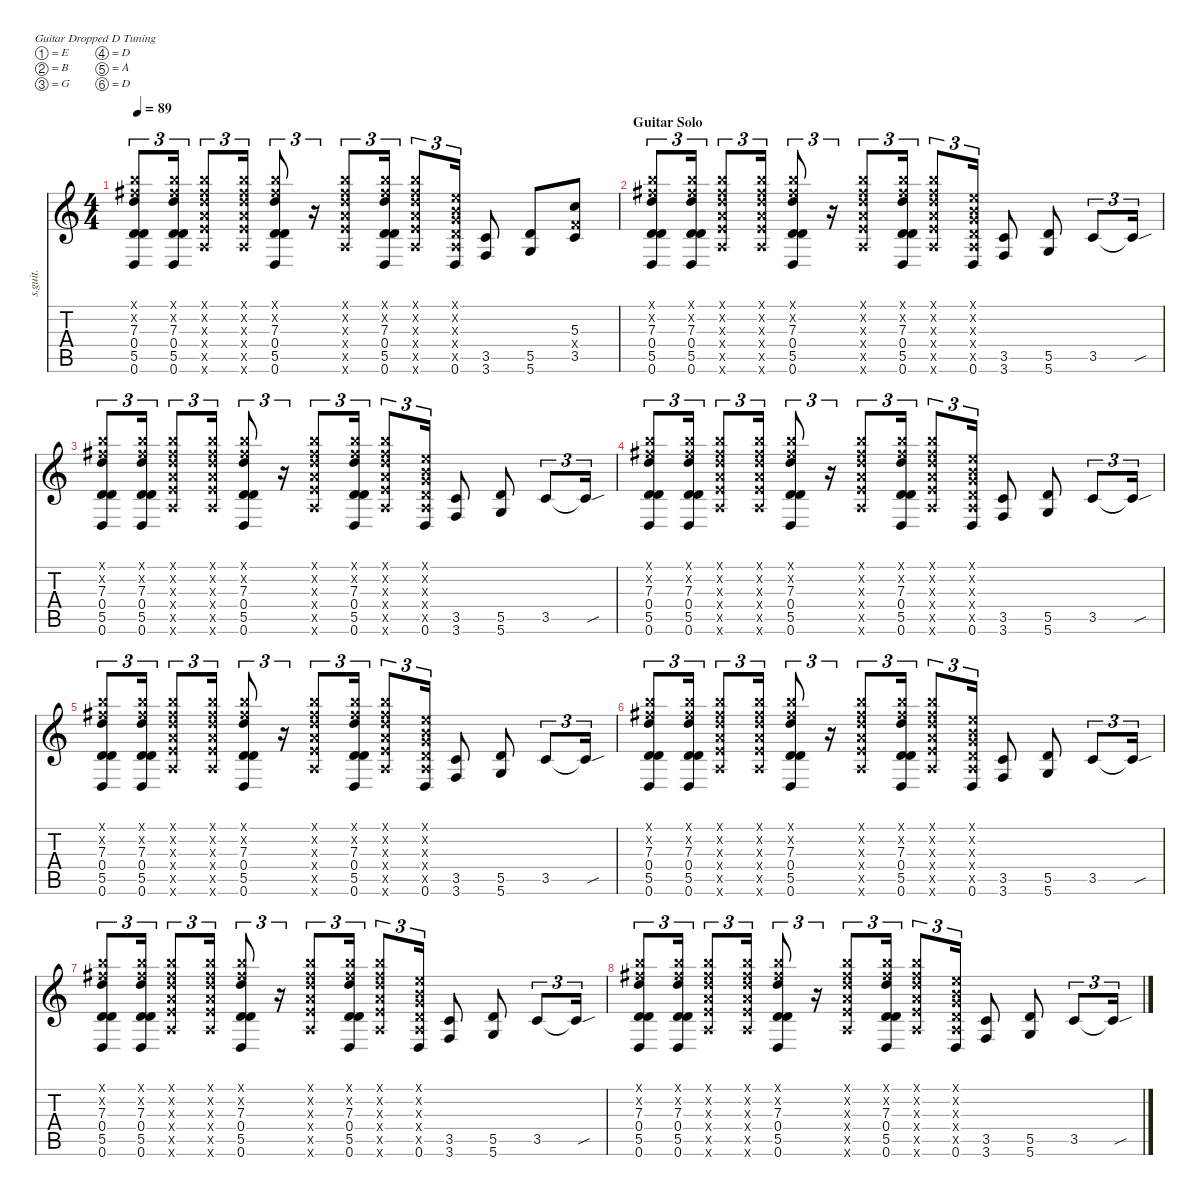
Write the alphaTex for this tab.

\defaultSystemsLayout 4
\hideDynamics
\bracketExtendMode nobrackets
\track ("Tom Morello - Guitar 2" "s.guit.") {instrument overdrivenguitar}
\staff {score tabs}
\tuning (E4 B3 G3 D3 A2 D2)
\ts (4 4)
\tempo 89
\clef g2
\ks c
(7.1{x} 7.2{x acc #} 7.3 0.4 5.5 0.6).8{tu (3 2) lyrics (0 "") lyrics (1 "") lyrics (2 "") lyrics (3 "") lyrics (4 "") dy f} (7.1{x} 7.2{x acc #} 7.3 0.4 5.5 0.6).16{tu (3 2) lyrics (0 "") lyrics (1 "") lyrics (2 "") lyrics (3 "") lyrics (4 "")} (7.1{x} 7.2{x acc #} 7.3{x} 7.4{x} 7.5{x} 7.6{x}).8{tu (3 2) lyrics (0 "") lyrics (1 "") lyrics (2 "") lyrics (3 "") lyrics (4 "")} (7.1{x} 7.2{x acc #} 7.3{x} 7.4{x} 7.5{x} 7.6{x}).16{tu (3 2) lyrics (0 "") lyrics (1 "") lyrics (2 "") lyrics (3 "") lyrics (4 "")} (7.1{x} 7.2{x acc #} 7.3 0.4 5.5 0.6).8{tu (3 2) lyrics (0 "") lyrics (1 "") lyrics (2 "") lyrics (3 "") lyrics (4 "")} r.16{tu (3 2)} (7.1{x} 7.2{x acc #} 7.3{x} 7.4{x} 7.5{x} 7.6{x}).8{tu (3 2) lyrics (0 "") lyrics (1 "") lyrics (2 "") lyrics (3 "") lyrics (4 "")} (7.1{x} 7.2{x acc #} 7.3 0.4 5.5 0.6).16{tu (3 2) lyrics (0 "") lyrics (1 "") lyrics (2 "") lyrics (3 "") lyrics (4 "")} (7.1{x} 7.2{x acc #} 7.3{x} 7.4{x} 7.5{x} 7.6{x}).8{tu (3 2) lyrics (0 "") lyrics (1 "") lyrics (2 "") lyrics (3 "") lyrics (4 "")} (0.1{x} 0.2{x} 0.3{x} 0.4{x} 0.5{x} 0.6).16{tu (3 2) lyrics (0 "") lyrics (1 "") lyrics (2 "") lyrics (3 "") lyrics (4 "")} (3.5 3.6).8{lyrics (0 "") lyrics (1 "") lyrics (2 "") lyrics (3 "") lyrics (4 "")} (5.5 5.6).8{lyrics (0 "") lyrics (1 "") lyrics (2 "") lyrics (3 "") lyrics (4 "")} (5.3 3.4{x} 3.5).8{lyrics (0 "") lyrics (1 "") lyrics (2 "") lyrics (3 "") lyrics (4 "")} |
\section ("" "Guitar Solo")
(7.1{x} 7.2{x acc #} 7.3 0.4 5.5 0.6).8{tu (3 2) lyrics (0 "") lyrics (1 "") lyrics (2 "") lyrics (3 "") lyrics (4 "")} (7.1{x} 7.2{x acc #} 7.3 0.4 5.5 0.6).16{tu (3 2) lyrics (0 "") lyrics (1 "") lyrics (2 "") lyrics (3 "") lyrics (4 "")} (7.1{x} 7.2{x acc #} 7.3{x} 7.4{x} 7.5{x} 7.6{x}).8{tu (3 2) lyrics (0 "") lyrics (1 "") lyrics (2 "") lyrics (3 "") lyrics (4 "")} (7.1{x} 7.2{x acc #} 7.3{x} 7.4{x} 7.5{x} 7.6{x}).16{tu (3 2) lyrics (0 "") lyrics (1 "") lyrics (2 "") lyrics (3 "") lyrics (4 "")} (7.1{x} 7.2{x acc #} 7.3 0.4 5.5 0.6).8{tu (3 2) lyrics (0 "") lyrics (1 "") lyrics (2 "") lyrics (3 "") lyrics (4 "")} r.16{tu (3 2)} (7.1{x} 7.2{x acc #} 7.3{x} 7.4{x} 7.5{x} 7.6{x}).8{tu (3 2) lyrics (0 "") lyrics (1 "") lyrics (2 "") lyrics (3 "") lyrics (4 "")} (7.1{x} 7.2{x acc #} 7.3 0.4 5.5 0.6).16{tu (3 2) lyrics (0 "") lyrics (1 "") lyrics (2 "") lyrics (3 "") lyrics (4 "")} (7.1{x} 7.2{x acc #} 7.3{x} 7.4{x} 7.5{x} 7.6{x}).8{tu (3 2) lyrics (0 "") lyrics (1 "") lyrics (2 "") lyrics (3 "") lyrics (4 "")} (0.1{x} 0.2{x} 0.3{x} 0.4{x} 0.5{x} 0.6).16{tu (3 2) lyrics (0 "") lyrics (1 "") lyrics (2 "") lyrics (3 "") lyrics (4 "")} (3.5 3.6).8{lyrics (0 "") lyrics (1 "") lyrics (2 "") lyrics (3 "") lyrics (4 "")} (5.5 5.6).8{lyrics (0 "") lyrics (1 "") lyrics (2 "") lyrics (3 "") lyrics (4 "")} 3.5.8{tu (3 2) lyrics (0 "") lyrics (1 "") lyrics (2 "") lyrics (3 "") lyrics (4 "")} 3.5{sou t}.16{tu (3 2) lyrics (0 "") lyrics (1 "") lyrics (2 "") lyrics (3 "") lyrics (4 "")} |
(7.1{x} 7.2{x acc #} 7.3 0.4 5.5 0.6).8{tu (3 2) lyrics (0 "") lyrics (1 "") lyrics (2 "") lyrics (3 "") lyrics (4 "")} (7.1{x} 7.2{x acc #} 7.3 0.4 5.5 0.6).16{tu (3 2) lyrics (0 "") lyrics (1 "") lyrics (2 "") lyrics (3 "") lyrics (4 "")} (7.1{x} 7.2{x acc #} 7.3{x} 7.4{x} 7.5{x} 7.6{x}).8{tu (3 2) lyrics (0 "") lyrics (1 "") lyrics (2 "") lyrics (3 "") lyrics (4 "")} (7.1{x} 7.2{x acc #} 7.3{x} 7.4{x} 7.5{x} 7.6{x}).16{tu (3 2) lyrics (0 "") lyrics (1 "") lyrics (2 "") lyrics (3 "") lyrics (4 "")} (7.1{x} 7.2{x acc #} 7.3 0.4 5.5 0.6).8{tu (3 2) lyrics (0 "") lyrics (1 "") lyrics (2 "") lyrics (3 "") lyrics (4 "")} r.16{tu (3 2)} (7.1{x} 7.2{x acc #} 7.3{x} 7.4{x} 7.5{x} 7.6{x}).8{tu (3 2) lyrics (0 "") lyrics (1 "") lyrics (2 "") lyrics (3 "") lyrics (4 "")} (7.1{x} 7.2{x acc #} 7.3 0.4 5.5 0.6).16{tu (3 2) lyrics (0 "") lyrics (1 "") lyrics (2 "") lyrics (3 "") lyrics (4 "")} (7.1{x} 7.2{x acc #} 7.3{x} 7.4{x} 7.5{x} 7.6{x}).8{tu (3 2) lyrics (0 "") lyrics (1 "") lyrics (2 "") lyrics (3 "") lyrics (4 "")} (0.1{x} 0.2{x} 0.3{x} 0.4{x} 0.5{x} 0.6).16{tu (3 2) lyrics (0 "") lyrics (1 "") lyrics (2 "") lyrics (3 "") lyrics (4 "")} (3.5 3.6).8{lyrics (0 "") lyrics (1 "") lyrics (2 "") lyrics (3 "") lyrics (4 "")} (5.5 5.6).8{lyrics (0 "") lyrics (1 "") lyrics (2 "") lyrics (3 "") lyrics (4 "")} 3.5.8{tu (3 2) lyrics (0 "") lyrics (1 "") lyrics (2 "") lyrics (3 "") lyrics (4 "")} 3.5{sou t}.16{tu (3 2) lyrics (0 "") lyrics (1 "") lyrics (2 "") lyrics (3 "") lyrics (4 "")} |
(7.1{x} 7.2{x acc #} 7.3 0.4 5.5 0.6).8{tu (3 2) lyrics (0 "") lyrics (1 "") lyrics (2 "") lyrics (3 "") lyrics (4 "")} (7.1{x} 7.2{x acc #} 7.3 0.4 5.5 0.6).16{tu (3 2) lyrics (0 "") lyrics (1 "") lyrics (2 "") lyrics (3 "") lyrics (4 "")} (7.1{x} 7.2{x acc #} 7.3{x} 7.4{x} 7.5{x} 7.6{x}).8{tu (3 2) lyrics (0 "") lyrics (1 "") lyrics (2 "") lyrics (3 "") lyrics (4 "")} (7.1{x} 7.2{x acc #} 7.3{x} 7.4{x} 7.5{x} 7.6{x}).16{tu (3 2) lyrics (0 "") lyrics (1 "") lyrics (2 "") lyrics (3 "") lyrics (4 "")} (7.1{x} 7.2{x acc #} 7.3 0.4 5.5 0.6).8{tu (3 2) lyrics (0 "") lyrics (1 "") lyrics (2 "") lyrics (3 "") lyrics (4 "")} r.16{tu (3 2)} (7.1{x} 7.2{x acc #} 7.3{x} 7.4{x} 7.5{x} 7.6{x}).8{tu (3 2) lyrics (0 "") lyrics (1 "") lyrics (2 "") lyrics (3 "") lyrics (4 "")} (7.1{x} 7.2{x acc #} 7.3 0.4 5.5 0.6).16{tu (3 2) lyrics (0 "") lyrics (1 "") lyrics (2 "") lyrics (3 "") lyrics (4 "")} (7.1{x} 7.2{x acc #} 7.3{x} 7.4{x} 7.5{x} 7.6{x}).8{tu (3 2) lyrics (0 "") lyrics (1 "") lyrics (2 "") lyrics (3 "") lyrics (4 "")} (0.1{x} 0.2{x} 0.3{x} 0.4{x} 0.5{x} 0.6).16{tu (3 2) lyrics (0 "") lyrics (1 "") lyrics (2 "") lyrics (3 "") lyrics (4 "")} (3.5 3.6).8{lyrics (0 "") lyrics (1 "") lyrics (2 "") lyrics (3 "") lyrics (4 "")} (5.5 5.6).8{lyrics (0 "") lyrics (1 "") lyrics (2 "") lyrics (3 "") lyrics (4 "")} 3.5.8{tu (3 2) lyrics (0 "") lyrics (1 "") lyrics (2 "") lyrics (3 "") lyrics (4 "")} 3.5{sou t}.16{tu (3 2) lyrics (0 "") lyrics (1 "") lyrics (2 "") lyrics (3 "") lyrics (4 "")} |
(7.1{x} 7.2{x acc #} 7.3 0.4 5.5 0.6).8{tu (3 2) lyrics (0 "") lyrics (1 "") lyrics (2 "") lyrics (3 "") lyrics (4 "")} (7.1{x} 7.2{x acc #} 7.3 0.4 5.5 0.6).16{tu (3 2) lyrics (0 "") lyrics (1 "") lyrics (2 "") lyrics (3 "") lyrics (4 "")} (7.1{x} 7.2{x acc #} 7.3{x} 7.4{x} 7.5{x} 7.6{x}).8{tu (3 2) lyrics (0 "") lyrics (1 "") lyrics (2 "") lyrics (3 "") lyrics (4 "")} (7.1{x} 7.2{x acc #} 7.3{x} 7.4{x} 7.5{x} 7.6{x}).16{tu (3 2) lyrics (0 "") lyrics (1 "") lyrics (2 "") lyrics (3 "") lyrics (4 "")} (7.1{x} 7.2{x acc #} 7.3 0.4 5.5 0.6).8{tu (3 2) lyrics (0 "") lyrics (1 "") lyrics (2 "") lyrics (3 "") lyrics (4 "")} r.16{tu (3 2)} (7.1{x} 7.2{x acc #} 7.3{x} 7.4{x} 7.5{x} 7.6{x}).8{tu (3 2) lyrics (0 "") lyrics (1 "") lyrics (2 "") lyrics (3 "") lyrics (4 "")} (7.1{x} 7.2{x acc #} 7.3 0.4 5.5 0.6).16{tu (3 2) lyrics (0 "") lyrics (1 "") lyrics (2 "") lyrics (3 "") lyrics (4 "")} (7.1{x} 7.2{x acc #} 7.3{x} 7.4{x} 7.5{x} 7.6{x}).8{tu (3 2) lyrics (0 "") lyrics (1 "") lyrics (2 "") lyrics (3 "") lyrics (4 "")} (0.1{x} 0.2{x} 0.3{x} 0.4{x} 0.5{x} 0.6).16{tu (3 2) lyrics (0 "") lyrics (1 "") lyrics (2 "") lyrics (3 "") lyrics (4 "")} (3.5 3.6).8{lyrics (0 "") lyrics (1 "") lyrics (2 "") lyrics (3 "") lyrics (4 "")} (5.5 5.6).8{lyrics (0 "") lyrics (1 "") lyrics (2 "") lyrics (3 "") lyrics (4 "")} 3.5.8{tu (3 2) lyrics (0 "") lyrics (1 "") lyrics (2 "") lyrics (3 "") lyrics (4 "")} 3.5{sou t}.16{tu (3 2) lyrics (0 "") lyrics (1 "") lyrics (2 "") lyrics (3 "") lyrics (4 "")} |
(7.1{x} 7.2{x acc #} 7.3 0.4 5.5 0.6).8{tu (3 2) lyrics (0 "") lyrics (1 "") lyrics (2 "") lyrics (3 "") lyrics (4 "")} (7.1{x} 7.2{x acc #} 7.3 0.4 5.5 0.6).16{tu (3 2) lyrics (0 "") lyrics (1 "") lyrics (2 "") lyrics (3 "") lyrics (4 "")} (7.1{x} 7.2{x acc #} 7.3{x} 7.4{x} 7.5{x} 7.6{x}).8{tu (3 2) lyrics (0 "") lyrics (1 "") lyrics (2 "") lyrics (3 "") lyrics (4 "")} (7.1{x} 7.2{x acc #} 7.3{x} 7.4{x} 7.5{x} 7.6{x}).16{tu (3 2) lyrics (0 "") lyrics (1 "") lyrics (2 "") lyrics (3 "") lyrics (4 "")} (7.1{x} 7.2{x acc #} 7.3 0.4 5.5 0.6).8{tu (3 2) lyrics (0 "") lyrics (1 "") lyrics (2 "") lyrics (3 "") lyrics (4 "")} r.16{tu (3 2)} (7.1{x} 7.2{x acc #} 7.3{x} 7.4{x} 7.5{x} 7.6{x}).8{tu (3 2) lyrics (0 "") lyrics (1 "") lyrics (2 "") lyrics (3 "") lyrics (4 "")} (7.1{x} 7.2{x acc #} 7.3 0.4 5.5 0.6).16{tu (3 2) lyrics (0 "") lyrics (1 "") lyrics (2 "") lyrics (3 "") lyrics (4 "")} (7.1{x} 7.2{x acc #} 7.3{x} 7.4{x} 7.5{x} 7.6{x}).8{tu (3 2) lyrics (0 "") lyrics (1 "") lyrics (2 "") lyrics (3 "") lyrics (4 "")} (0.1{x} 0.2{x} 0.3{x} 0.4{x} 0.5{x} 0.6).16{tu (3 2) lyrics (0 "") lyrics (1 "") lyrics (2 "") lyrics (3 "") lyrics (4 "")} (3.5 3.6).8{lyrics (0 "") lyrics (1 "") lyrics (2 "") lyrics (3 "") lyrics (4 "")} (5.5 5.6).8{lyrics (0 "") lyrics (1 "") lyrics (2 "") lyrics (3 "") lyrics (4 "")} 3.5.8{tu (3 2) lyrics (0 "") lyrics (1 "") lyrics (2 "") lyrics (3 "") lyrics (4 "")} 3.5{sou t}.16{tu (3 2) lyrics (0 "") lyrics (1 "") lyrics (2 "") lyrics (3 "") lyrics (4 "")} |
(7.1{x} 7.2{x acc #} 7.3 0.4 5.5 0.6).8{tu (3 2) lyrics (0 "") lyrics (1 "") lyrics (2 "") lyrics (3 "") lyrics (4 "")} (7.1{x} 7.2{x acc #} 7.3 0.4 5.5 0.6).16{tu (3 2) lyrics (0 "") lyrics (1 "") lyrics (2 "") lyrics (3 "") lyrics (4 "")} (7.1{x} 7.2{x acc #} 7.3{x} 7.4{x} 7.5{x} 7.6{x}).8{tu (3 2) lyrics (0 "") lyrics (1 "") lyrics (2 "") lyrics (3 "") lyrics (4 "")} (7.1{x} 7.2{x acc #} 7.3{x} 7.4{x} 7.5{x} 7.6{x}).16{tu (3 2) lyrics (0 "") lyrics (1 "") lyrics (2 "") lyrics (3 "") lyrics (4 "")} (7.1{x} 7.2{x acc #} 7.3 0.4 5.5 0.6).8{tu (3 2) lyrics (0 "") lyrics (1 "") lyrics (2 "") lyrics (3 "") lyrics (4 "")} r.16{tu (3 2)} (7.1{x} 7.2{x acc #} 7.3{x} 7.4{x} 7.5{x} 7.6{x}).8{tu (3 2) lyrics (0 "") lyrics (1 "") lyrics (2 "") lyrics (3 "") lyrics (4 "")} (7.1{x} 7.2{x acc #} 7.3 0.4 5.5 0.6).16{tu (3 2) lyrics (0 "") lyrics (1 "") lyrics (2 "") lyrics (3 "") lyrics (4 "")} (7.1{x} 7.2{x acc #} 7.3{x} 7.4{x} 7.5{x} 7.6{x}).8{tu (3 2) lyrics (0 "") lyrics (1 "") lyrics (2 "") lyrics (3 "") lyrics (4 "")} (0.1{x} 0.2{x} 0.3{x} 0.4{x} 0.5{x} 0.6).16{tu (3 2) lyrics (0 "") lyrics (1 "") lyrics (2 "") lyrics (3 "") lyrics (4 "")} (3.5 3.6).8{lyrics (0 "") lyrics (1 "") lyrics (2 "") lyrics (3 "") lyrics (4 "")} (5.5 5.6).8{lyrics (0 "") lyrics (1 "") lyrics (2 "") lyrics (3 "") lyrics (4 "")} 3.5.8{tu (3 2) lyrics (0 "") lyrics (1 "") lyrics (2 "") lyrics (3 "") lyrics (4 "")} 3.5{sou t}.16{tu (3 2) lyrics (0 "") lyrics (1 "") lyrics (2 "") lyrics (3 "") lyrics (4 "")} |
(7.1{x} 7.2{x acc #} 7.3 0.4 5.5 0.6).8{tu (3 2) lyrics (0 "") lyrics (1 "") lyrics (2 "") lyrics (3 "") lyrics (4 "")} (7.1{x} 7.2{x acc #} 7.3 0.4 5.5 0.6).16{tu (3 2) lyrics (0 "") lyrics (1 "") lyrics (2 "") lyrics (3 "") lyrics (4 "")} (7.1{x} 7.2{x acc #} 7.3{x} 7.4{x} 7.5{x} 7.6{x}).8{tu (3 2) lyrics (0 "") lyrics (1 "") lyrics (2 "") lyrics (3 "") lyrics (4 "")} (7.1{x} 7.2{x acc #} 7.3{x} 7.4{x} 7.5{x} 7.6{x}).16{tu (3 2) lyrics (0 "") lyrics (1 "") lyrics (2 "") lyrics (3 "") lyrics (4 "")} (7.1{x} 7.2{x acc #} 7.3 0.4 5.5 0.6).8{tu (3 2) lyrics (0 "") lyrics (1 "") lyrics (2 "") lyrics (3 "") lyrics (4 "")} r.16{tu (3 2)} (7.1{x} 7.2{x acc #} 7.3{x} 7.4{x} 7.5{x} 7.6{x}).8{tu (3 2) lyrics (0 "") lyrics (1 "") lyrics (2 "") lyrics (3 "") lyrics (4 "")} (7.1{x} 7.2{x acc #} 7.3 0.4 5.5 0.6).16{tu (3 2) lyrics (0 "") lyrics (1 "") lyrics (2 "") lyrics (3 "") lyrics (4 "")} (7.1{x} 7.2{x acc #} 7.3{x} 7.4{x} 7.5{x} 7.6{x}).8{tu (3 2) lyrics (0 "") lyrics (1 "") lyrics (2 "") lyrics (3 "") lyrics (4 "")} (0.1{x} 0.2{x} 0.3{x} 0.4{x} 0.5{x} 0.6).16{tu (3 2) lyrics (0 "") lyrics (1 "") lyrics (2 "") lyrics (3 "") lyrics (4 "")} (3.5 3.6).8{lyrics (0 "") lyrics (1 "") lyrics (2 "") lyrics (3 "") lyrics (4 "")} (5.5 5.6).8{lyrics (0 "") lyrics (1 "") lyrics (2 "") lyrics (3 "") lyrics (4 "")} 3.5.8{tu (3 2) lyrics (0 "") lyrics (1 "") lyrics (2 "") lyrics (3 "") lyrics (4 "")} 3.5{sou t}.16{tu (3 2) lyrics (0 "") lyrics (1 "") lyrics (2 "") lyrics (3 "") lyrics (4 "")}
